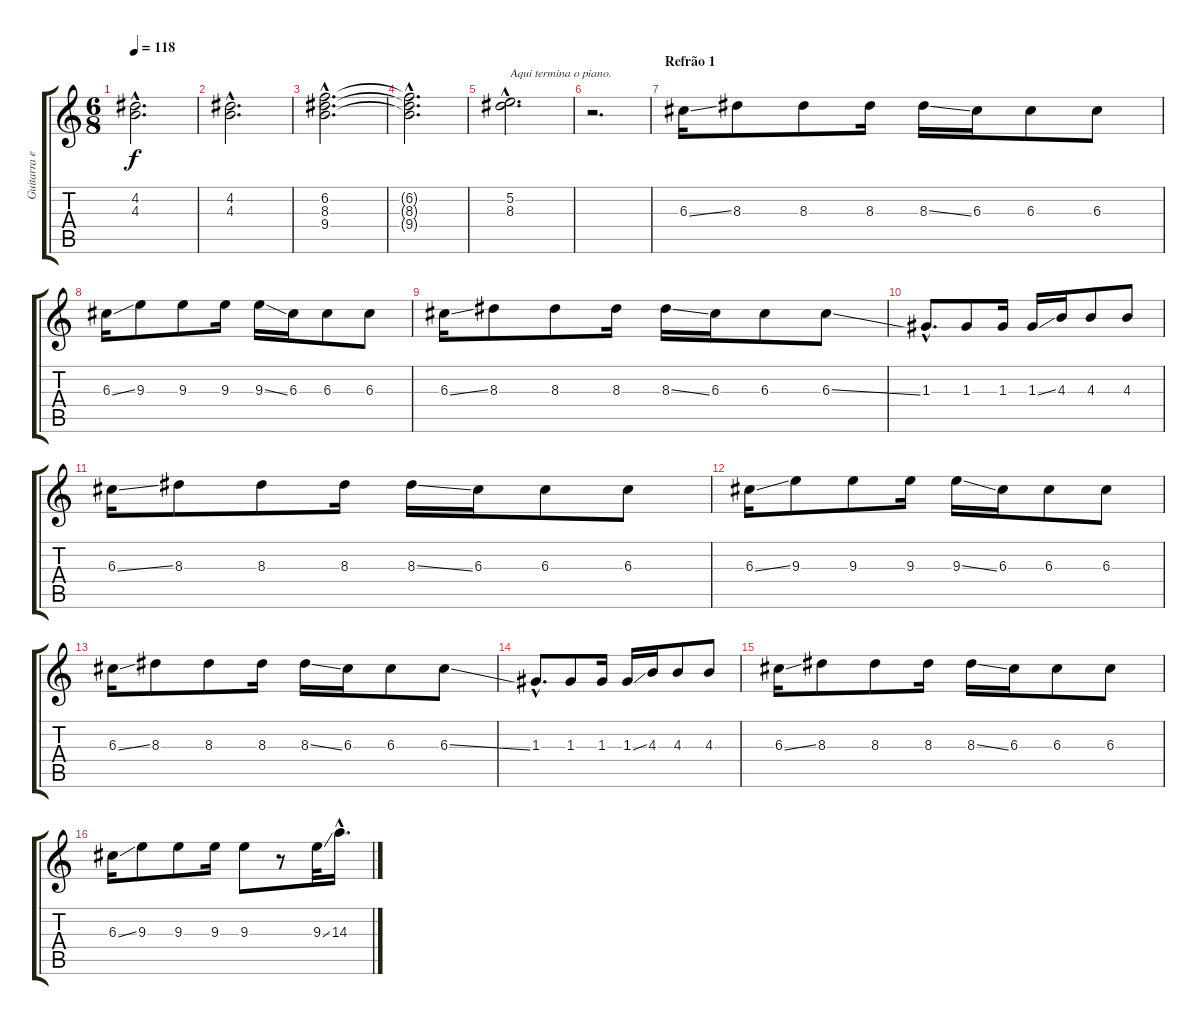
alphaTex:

\track ("Guitarra extra/pianinho" "Guitarra e") {instrument acousticguitarnylon}
\staff {score tabs}
\tuning (E4 B3 G3 D3 A2 E2) {hide}
\ts (6 8)
\tempo 118
\clef g2
\ks c
(4.2{hac} 4.3{hac}).2{d dy f instrument acousticgrandpiano} |
(4.2{hac} 4.3{hac}).2{d instrument acousticgrandpiano} |
(6.2{hac} 8.3{hac} 9.4{hac}).2{d instrument acousticgrandpiano} |
(6.2{hac t} 8.3{hac t} 9.4{hac t}).2{d instrument acousticgrandpiano} |
(5.2{hac} 8.3{hac}).2{d txt "Aqui termina o piano." instrument acousticgrandpiano} |
r.2{d} |
\section ("" "Refrão 1")
6.3{ss}.16 8.3.8 8.3.8 8.3.16 8.3{ss}.16 6.3.16 6.3.8 6.3.8 |
6.3{ss}.16 9.3.8 9.3.8 9.3.16 9.3{ss}.16 6.3.16 6.3.8 6.3.8 |
6.3{ss}.16 8.3.8 8.3.8 8.3.16 8.3{ss}.16 6.3.16 6.3.8 6.3{ss}.8 |
1.3{hac}.8{d} 1.3.8 1.3.16 1.3{ss}.16 4.3.16 4.3.8 4.3.8 |
6.3{ss}.16 8.3.8 8.3.8 8.3.16 8.3{ss}.16 6.3.16 6.3.8 6.3.8 |
6.3{ss}.16 9.3.8 9.3.8 9.3.16 9.3{ss}.16 6.3.16 6.3.8 6.3.8 |
6.3{ss}.16 8.3.8 8.3.8 8.3.16 8.3{ss}.16 6.3.16 6.3.8 6.3{ss}.8 |
1.3{hac}.8{d} 1.3.8 1.3.16 1.3{ss}.16 4.3.16 4.3.8 4.3.8 |
6.3{ss}.16 8.3.8 8.3.8 8.3.16 8.3{ss}.16 6.3.16 6.3.8 6.3.8 |
6.3{ss}.16 9.3.8 9.3.8 9.3.16 9.3.8 r.8 9.3{ss}.32 14.3{hac}.16{d}
